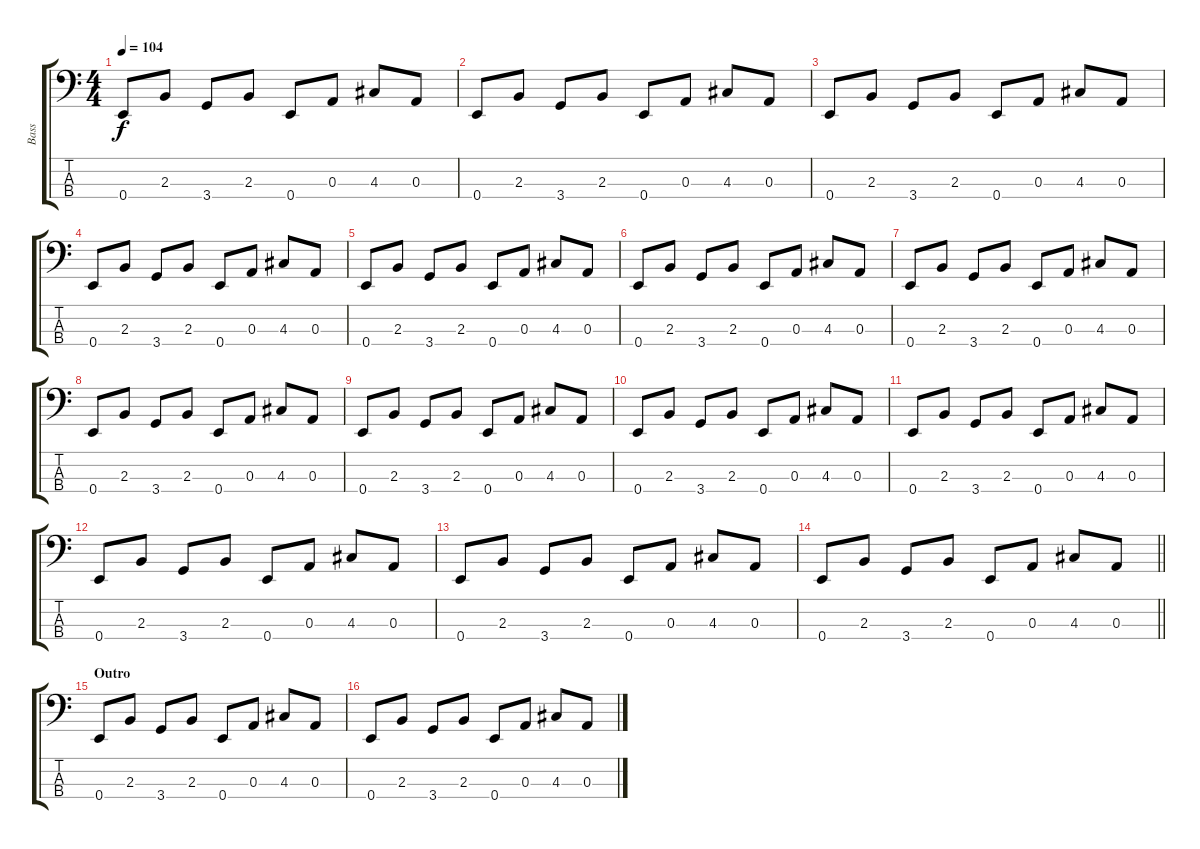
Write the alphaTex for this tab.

\track ("Bass" "Bass") {instrument electricbassfinger}
\staff {score tabs}
\tuning (G2 D2 A1 E1) {hide}
\ts (4 4)
\tempo 104
\clef f4
\ks c
0.4.8{dy f} 2.3.8 3.4.8 2.3.8 0.4.8 0.3.8 4.3.8 0.3.8 |
0.4.8 2.3.8 3.4.8 2.3.8 0.4.8 0.3.8 4.3.8 0.3.8 |
0.4.8 2.3.8 3.4.8 2.3.8 0.4.8 0.3.8 4.3.8 0.3.8 |
0.4.8 2.3.8 3.4.8 2.3.8 0.4.8 0.3.8 4.3.8 0.3.8 |
0.4.8 2.3.8 3.4.8 2.3.8 0.4.8 0.3.8 4.3.8 0.3.8 |
0.4.8 2.3.8 3.4.8 2.3.8 0.4.8 0.3.8 4.3.8 0.3.8 |
0.4.8 2.3.8 3.4.8 2.3.8 0.4.8 0.3.8 4.3.8 0.3.8 |
0.4.8 2.3.8 3.4.8 2.3.8 0.4.8 0.3.8 4.3.8 0.3.8 |
0.4.8 2.3.8 3.4.8 2.3.8 0.4.8 0.3.8 4.3.8 0.3.8 |
0.4.8 2.3.8 3.4.8 2.3.8 0.4.8 0.3.8 4.3.8 0.3.8 |
0.4.8 2.3.8 3.4.8 2.3.8 0.4.8 0.3.8 4.3.8 0.3.8 |
0.4.8 2.3.8 3.4.8 2.3.8 0.4.8 0.3.8 4.3.8 0.3.8 |
0.4.8{volume 12} 2.3.8 3.4.8 2.3.8 0.4.8 0.3.8 4.3.8 0.3.8 |
\barLineRight lightlight
0.4.8 2.3.8 3.4.8 2.3.8 0.4.8 0.3.8 4.3.8 0.3.8 |
\section ("" "Outro")
0.4.8{volume 8} 2.3.8 3.4.8 2.3.8 0.4.8 0.3.8 4.3.8 0.3.8 |
0.4.8 2.3.8 3.4.8 2.3.8 0.4.8 0.3.8 4.3.8 0.3.8
